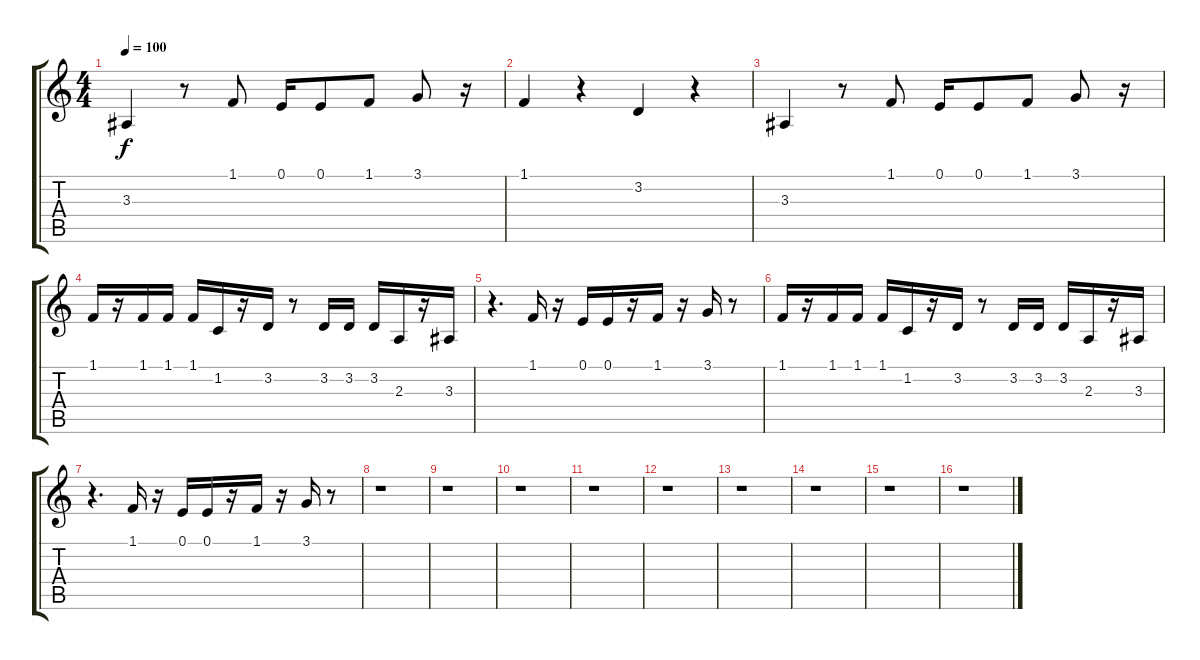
\track "" {instrument trumpet}
\staff {score tabs}
\tuning (E4 B3 G3 D3 A2 E2) {hide}
\ts (4 4)
\tempo 100
\clef g2
\ks c
3.3.4{dy f} r.8 1.1.8 0.1.16 0.1.8 1.1.8 3.1.8 r.16 |
1.1.4 r.4 3.2.4 r.4 |
3.3.4 r.8 1.1.8 0.1.16 0.1.8 1.1.8 3.1.8 r.16 |
1.1.16 r.16 1.1.16 1.1.16 1.1.16 1.2.16 r.16 3.2.16 r.8 3.2.16 3.2.16 3.2.16 2.3.16 r.16 3.3.16 |
r.4{d} 1.1.16 r.16 0.1.16 0.1.16 r.16 1.1.16 r.16 3.1.16 r.8 |
1.1.16 r.16 1.1.16 1.1.16 1.1.16 1.2.16 r.16 3.2.16 r.8 3.2.16 3.2.16 3.2.16 2.3.16 r.16 3.3.16 |
r.4{d} 1.1.16 r.16 0.1.16 0.1.16 r.16 1.1.16 r.16 3.1.16 r.8 |
r.1 |
r.1 |
r.1 |
r.1 |
r.1 |
r.1 |
r.1 |
r.1 |
r.1
